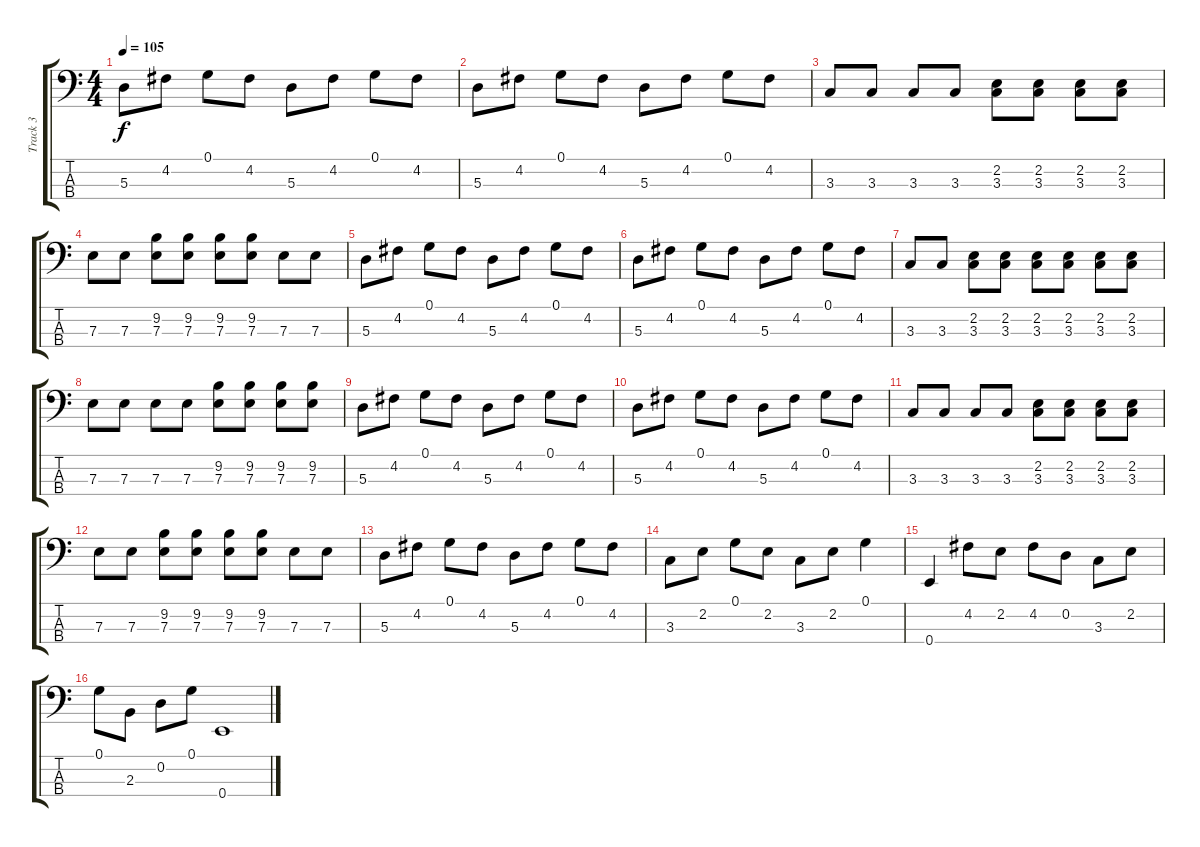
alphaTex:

\track ("Track 3" "Track 3") {instrument electricbassfinger}
\staff {score tabs}
\tuning (G2 D2 A1 E1) {hide}
\ts (4 4)
\tempo 105
\clef f4
\ks c
5.3.8{dy f} 4.2.8 0.1.8 4.2.8 5.3.8 4.2.8 0.1.8 4.2.8 |
5.3.8 4.2.8 0.1.8 4.2.8 5.3.8 4.2.8 0.1.8 4.2.8 |
3.3.8 3.3.8 3.3.8 3.3.8 (2.2 3.3).8 (2.2 3.3).8 (2.2 3.3).8 (2.2 3.3).8 |
7.3.8 7.3.8 (9.2 7.3).8 (9.2 7.3).8 (9.2 7.3).8 (9.2 7.3).8 7.3.8 7.3.8 |
5.3.8 4.2.8 0.1.8 4.2.8 5.3.8 4.2.8 0.1.8 4.2.8 |
5.3.8 4.2.8 0.1.8 4.2.8 5.3.8 4.2.8 0.1.8 4.2.8 |
3.3.8 3.3.8 (2.2 3.3).8 (2.2 3.3).8 (2.2 3.3).8 (2.2 3.3).8 (2.2 3.3).8 (2.2 3.3).8 |
7.3.8 7.3.8 7.3.8 7.3.8 (9.2 7.3).8 (9.2 7.3).8 (9.2 7.3).8 (9.2 7.3).8 |
5.3.8 4.2.8 0.1.8 4.2.8 5.3.8 4.2.8 0.1.8 4.2.8 |
5.3.8 4.2.8 0.1.8 4.2.8 5.3.8 4.2.8 0.1.8 4.2.8 |
3.3.8 3.3.8 3.3.8 3.3.8 (2.2 3.3).8 (2.2 3.3).8 (2.2 3.3).8 (2.2 3.3).8 |
7.3.8 7.3.8 (9.2 7.3).8 (9.2 7.3).8 (9.2 7.3).8 (9.2 7.3).8 7.3.8 7.3.8 |
5.3.8 4.2.8 0.1.8 4.2.8 5.3.8 4.2.8 0.1.8 4.2.8 |
3.3.8 2.2.8 0.1.8 2.2.8 3.3.8 2.2.8 0.1.4 |
0.4.4 4.2.8 2.2.8 4.2.8 0.2.8 3.3.8 2.2.8 |
0.1.8 2.3.8 0.2.8 0.1.8 0.4.1
